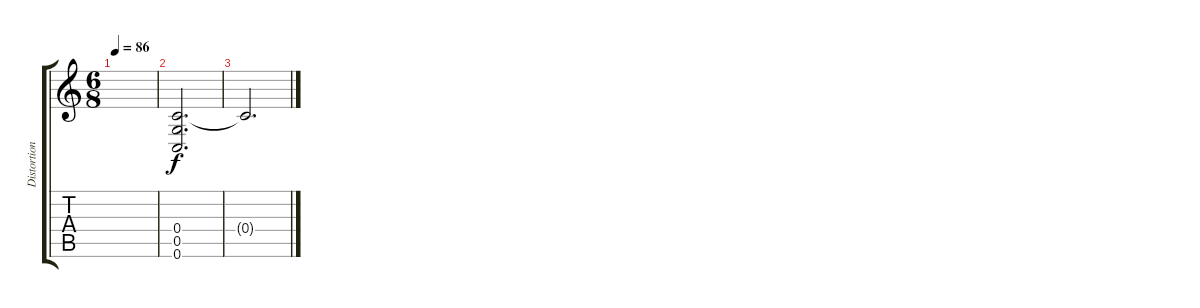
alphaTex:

\track ("Distortion Guitar" "Distortion") {instrument distortionguitar}
\staff {score tabs}
\tuning (E4 C4 G3 C3 G2 C2) {hide}
\ts (6 8)
\tempo 86
\clef g2
\ks c
|
(0.4 0.5 0.6).2{d} |
0.4{t}.2{d}
